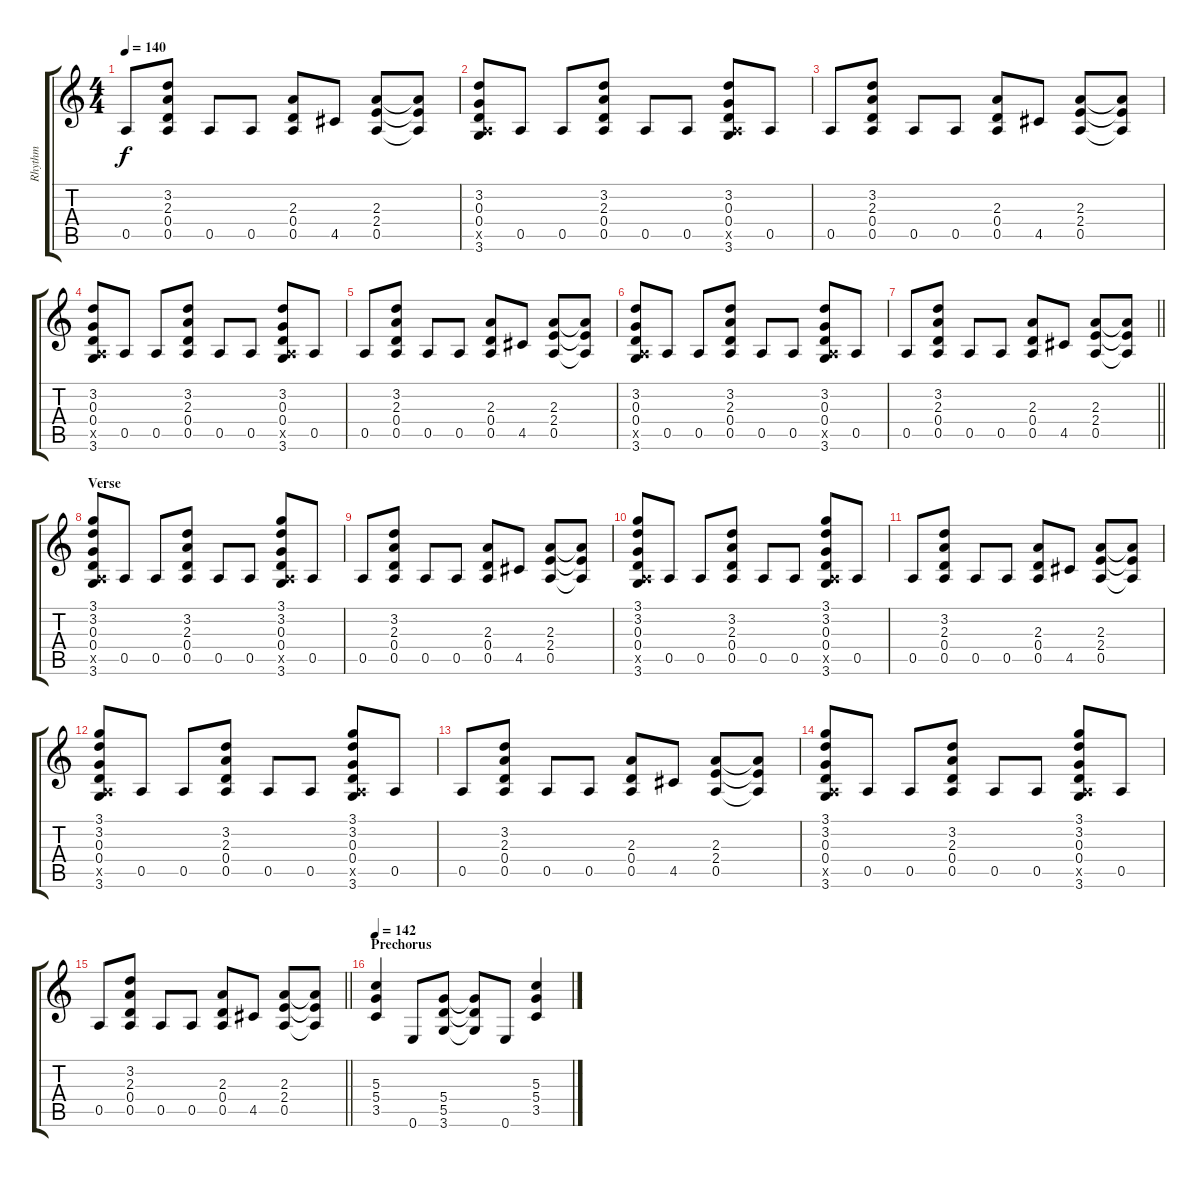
\track ("Rhythm" "Rhythm") {instrument distortionguitar}
\staff {score tabs}
\tuning (E4 B3 G3 D3 A2 E2) {hide}
\ts (4 4)
\tempo 140
\clef g2
\ks c
0.5.8{dy f} (3.2 2.3 0.4 0.5).8 0.5.8 0.5.8 (2.3 0.4 0.5).8 4.5.8 (2.3 2.4 0.5).8 (2.3{t} 2.4{t} 0.5{t}).8 |
(3.2 0.3 0.4 0.5{x} 3.6).8 0.5.8 0.5.8 (3.2 2.3 0.4 0.5).8 0.5.8 0.5.8 (3.2 0.3 0.4 0.5{x} 3.6).8 0.5.8 |
0.5.8 (3.2 2.3 0.4 0.5).8 0.5.8 0.5.8 (2.3 0.4 0.5).8 4.5.8 (2.3 2.4 0.5).8 (2.3{t} 2.4{t} 0.5{t}).8 |
(3.2 0.3 0.4 0.5{x} 3.6).8 0.5.8 0.5.8 (3.2 2.3 0.4 0.5).8 0.5.8 0.5.8 (3.2 0.3 0.4 0.5{x} 3.6).8 0.5.8 |
0.5.8 (3.2 2.3 0.4 0.5).8 0.5.8 0.5.8 (2.3 0.4 0.5).8 4.5.8 (2.3 2.4 0.5).8 (2.3{t} 2.4{t} 0.5{t}).8 |
(3.2 0.3 0.4 0.5{x} 3.6).8 0.5.8 0.5.8 (3.2 2.3 0.4 0.5).8 0.5.8 0.5.8 (3.2 0.3 0.4 0.5{x} 3.6).8 0.5.8 |
\barLineRight lightlight
0.5.8 (3.2 2.3 0.4 0.5).8 0.5.8 0.5.8 (2.3 0.4 0.5).8 4.5.8 (2.3 2.4 0.5).8 (2.3{t} 2.4{t} 0.5{t}).8 |
\section ("" "Verse")
(3.1 3.2 0.3 0.4 0.5{x} 3.6).8 0.5.8 0.5.8 (3.2 2.3 0.4 0.5).8 0.5.8 0.5.8 (3.1 3.2 0.3 0.4 0.5{x} 3.6).8 0.5.8 |
0.5.8 (3.2 2.3 0.4 0.5).8 0.5.8 0.5.8 (2.3 0.4 0.5).8 4.5.8 (2.3 2.4 0.5).8 (2.3{t} 2.4{t} 0.5{t}).8 |
(3.1 3.2 0.3 0.4 0.5{x} 3.6).8 0.5.8 0.5.8 (3.2 2.3 0.4 0.5).8 0.5.8 0.5.8 (3.1 3.2 0.3 0.4 0.5{x} 3.6).8 0.5.8 |
0.5.8 (3.2 2.3 0.4 0.5).8 0.5.8 0.5.8 (2.3 0.4 0.5).8 4.5.8 (2.3 2.4 0.5).8 (2.3{t} 2.4{t} 0.5{t}).8 |
(3.1 3.2 0.3 0.4 0.5{x} 3.6).8 0.5.8 0.5.8 (3.2 2.3 0.4 0.5).8 0.5.8 0.5.8 (3.1 3.2 0.3 0.4 0.5{x} 3.6).8 0.5.8 |
0.5.8 (3.2 2.3 0.4 0.5).8 0.5.8 0.5.8 (2.3 0.4 0.5).8 4.5.8 (2.3 2.4 0.5).8 (2.3{t} 2.4{t} 0.5{t}).8 |
(3.1 3.2 0.3 0.4 0.5{x} 3.6).8 0.5.8 0.5.8 (3.2 2.3 0.4 0.5).8 0.5.8 0.5.8 (3.1 3.2 0.3 0.4 0.5{x} 3.6).8 0.5.8 |
\barLineRight lightlight
0.5.8 (3.2 2.3 0.4 0.5).8 0.5.8 0.5.8 (2.3 0.4 0.5).8 4.5.8 (2.3 2.4 0.5).8 (2.3{t} 2.4{t} 0.5{t}).8 |
\section ("" "Prechorus")
\tempo 142
(5.3 5.4 3.5).4 0.6.8 (5.4 5.5 3.6).8 (5.4{t} 5.5{t} 3.6{t}).8 0.6.8 (5.3 5.4 3.5).4
